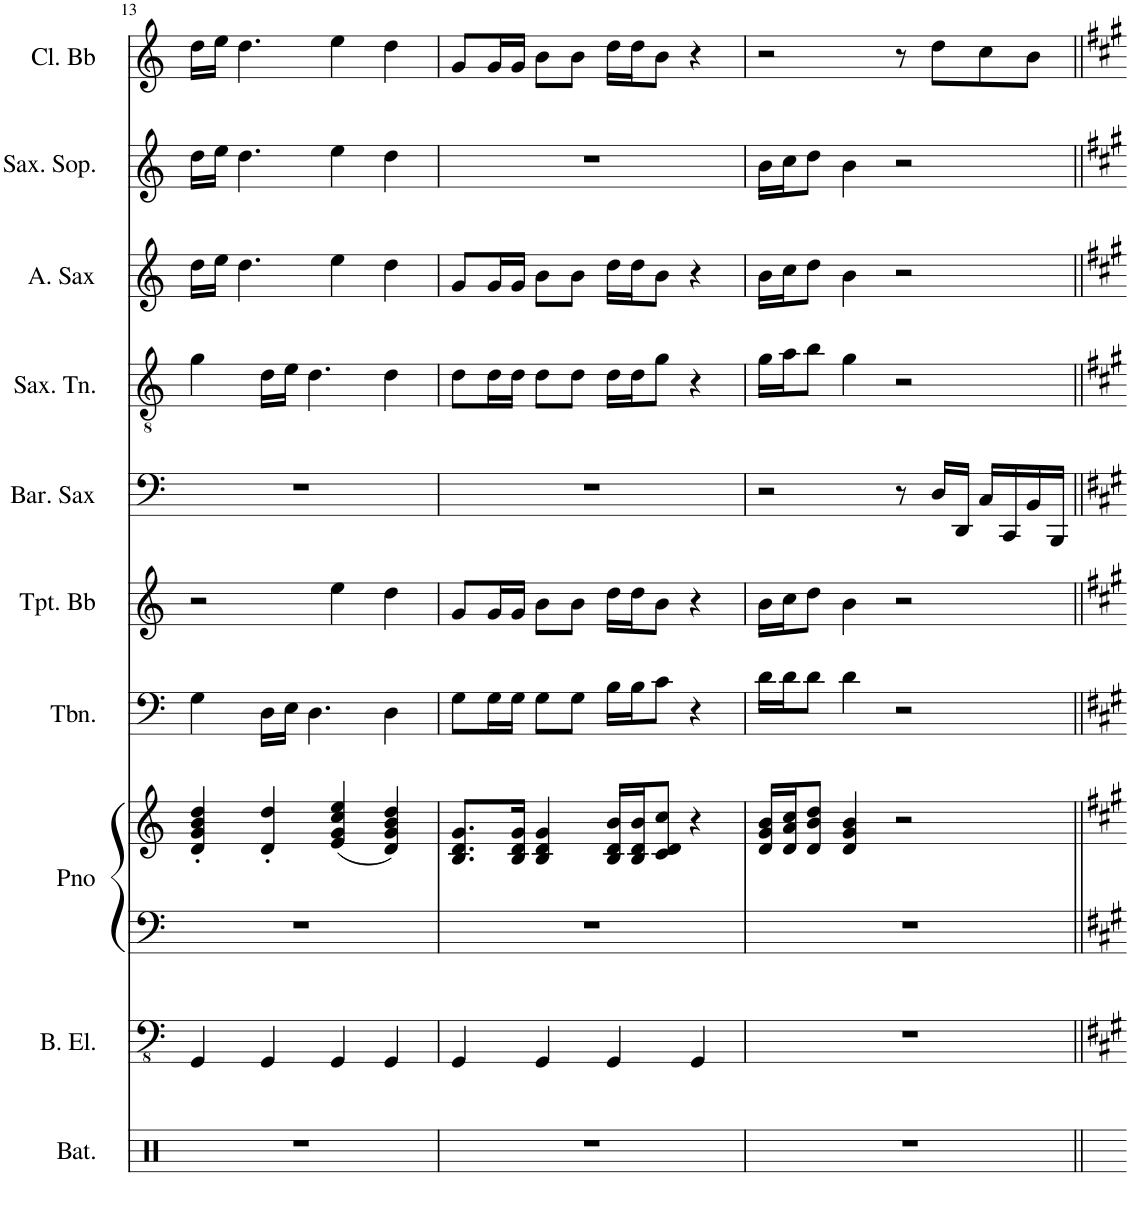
**kern	**kern	**kern	**kern	**kern	**kern	**kern	**kern	**kern	**kern	**kern
*part10	*part9	*part8	*part8	*part7	*part6	*part5	*part4	*part3	*part2	*part1
*staff11	*staff10	*staff9	*staff8	*staff7	*staff6	*staff5	*staff4	*staff3	*staff2	*staff1
*I"Bateria	*I"Baixo elétrico	*I"Piano	*	*I"Trombone	*I"Trompete Bb	*I"Saxofone barítono	*I"Saxofone Tenor	*I"Saxofone Alto	*I"Saxofone Soprano	*I"Clarineta Bb
*I'Bat.	*I'B. El.	*I'Pno	*	*I'Tbn.	*I'Tpt. Bb	*	*I'Sax. Tn.	*	*I'Sax. Sop.	*I'Cl. Bb
!!LO:PB:g=z
*clefX	*clefFv4	*clefF4	*clefG2	*clefF4	*clefG2	*clefF4	*clefGv2	*clefG2	*clefG2	*clefG2
*	*	*	*	*	*ITrd1c2	*ITrd12c21	*ITrd8c14	*ITrd5c9	*ITrd1c2	*ITrd1c2
*k[]	*k[]	*k[]	*k[]	*k[]	*k[]	*k[]	*k[]	*k[]	*k[]	*k[]
*M4/4	*M4/4	*M4/4	*M4/4	*M4/4	*M4/4	*M4/4	*M4/4	*M4/4	*M4/4	*M4/4
=13	=13	=13	=13	=13	=13	=13	=13	=13	=13	=13
1r	4GGG/	1r	4d/' 4g/' 4b/' 4dd/'	4G\	2r	1r	4g\	16dd\LL	16dd\LL	16dd\LL
.	.	.	.	.	.	.	.	16ee\JJ	16ee\JJ	16ee\JJ
.	.	.	.	.	.	.	.	4.dd\	4.dd\	4.dd\
.	4GGG/	.	4d/' 4dd/'	16D\LL	.	.	16d\LL	.	.	.
.	.	.	.	16E\JJ	.	.	16e\JJ	.	.	.
.	.	.	.	4.D\	.	.	4.d\	.	.	.
.	4GGG/	.	(4e/ 4g/ 4cc/ 4ee/	.	4ee\	.	.	4ee\	4ee\	4ee\
.	4GGG/	.	4d/ 4g/ 4b/ 4dd/)	4D\	4dd\	.	4d\	4dd\	4dd\	4dd\
=14	=14	=14	=14	=14	=14	=14	=14	=14	=14	=14
1r	4GGG/	1r	8.B/ 8.d/ 8.g/L	8G\L	8g/L	1r	8d\L	8g/L	1r	8g/L
.	.	.	.	16G\L	16g/L	.	16d\L	16g/L	.	16g/L
.	.	.	16B/ 16d/ 16g/Jk	16G\JJ	16g/JJ	.	16d\JJ	16g/JJ	.	16g/JJ
.	4GGG/	.	4B/ 4d/ 4g/	8G\L	8b\L	.	8d\L	8b\L	.	8b\L
.	.	.	.	8G\J	8b\J	.	8d\J	8b\J	.	8b\J
.	4GGG/	.	16B/ 16d/ 16b/LL	16B\LL	16dd\LL	.	16d\LL	16dd\LL	.	16dd\LL
.	.	.	16B/ 16d/ 16b/J	16B\J	16dd\J	.	16d\J	16dd\J	.	16dd\J
.	.	.	8c/ 8d/ 8cc/J	8c\J	8b\J	.	8g\J	8b\J	.	8b\J
.	4GGG/	.	4r	4r	4r	.	4r	4r	.	4r
=15	=15	=15	=15	=15	=15	=15	=15	=15	=15	=15
1r	1r	1r	16d/ 16g/ 16b/LL	16d\LL	16b\LL	2r	16g\LL	16b\LL	16b\LL	2r
.	.	.	16d/ 16a/ 16cc/J	16d\J	16cc\J	.	16a\J	16cc\J	16cc\J	.
.	.	.	8d/ 8b/ 8dd/J	8d\J	8dd\J	.	8b\J	8dd\J	8dd\J	.
.	.	.	4d/ 4g/ 4b/	4d\	4b\	.	4g\	4b\	4b\	.
.	.	.	2r	2r	2r	8r	2r	2r	2r	8r
.	.	.	.	.	.	16D/LL	.	.	.	8dd\L
.	.	.	.	.	.	16DD/JJ	.	.	.	.
.	.	.	.	.	.	16C/LL	.	.	.	8cc\
.	.	.	.	.	.	16CC/	.	.	.	.
.	.	.	.	.	.	16BB/	.	.	.	8b\J
.	.	.	.	.	.	16BBB/JJ	.	.	.	.
=||	=||	=||	=||	=||	=||	=||	=||	=||	=||	=||
*-	*-	*-	*-	*-	*-	*-	*-	*-	*-	*-
